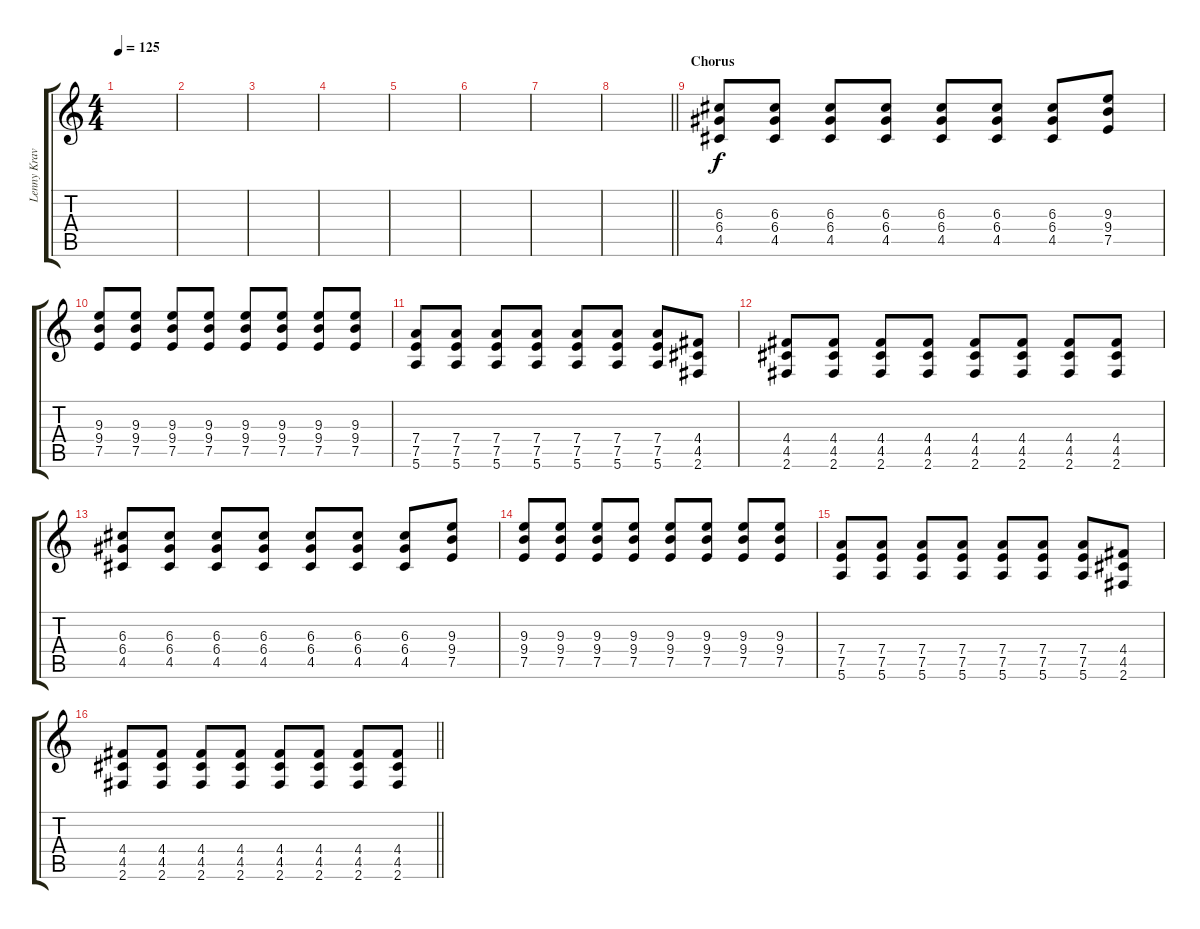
\track ("Lenny Kravitz" "Lenny Krav") {instrument overdrivenguitar}
\staff {score tabs}
\tuning (E4 B3 G3 D3 A2 E2) {hide}
\ts (4 4)
\tempo 125
\clef g2
\ks c
|
|
|
|
|
|
|
\barLineRight lightlight
|
\section ("" "Chorus")
(6.3 6.4 4.5).8 (6.3 6.4 4.5).8 (6.3 6.4 4.5).8 (6.3 6.4 4.5).8 (6.3 6.4 4.5).8 (6.3 6.4 4.5).8 (6.3 6.4 4.5).8 (9.3 9.4 7.5).8 |
(9.3 9.4 7.5).8 (9.3 9.4 7.5).8 (9.3 9.4 7.5).8 (9.3 9.4 7.5).8 (9.3 9.4 7.5).8 (9.3 9.4 7.5).8 (9.3 9.4 7.5).8 (9.3 9.4 7.5).8 |
(7.4 7.5 5.6).8 (7.4 7.5 5.6).8 (7.4 7.5 5.6).8 (7.4 7.5 5.6).8 (7.4 7.5 5.6).8 (7.4 7.5 5.6).8 (7.4 7.5 5.6).8 (4.4 4.5 2.6).8 |
(4.4 4.5 2.6).8 (4.4 4.5 2.6).8 (4.4 4.5 2.6).8 (4.4 4.5 2.6).8 (4.4 4.5 2.6).8 (4.4 4.5 2.6).8 (4.4 4.5 2.6).8 (4.4 4.5 2.6).8 |
(6.3 6.4 4.5).8 (6.3 6.4 4.5).8 (6.3 6.4 4.5).8 (6.3 6.4 4.5).8 (6.3 6.4 4.5).8 (6.3 6.4 4.5).8 (6.3 6.4 4.5).8 (9.3 9.4 7.5).8 |
(9.3 9.4 7.5).8 (9.3 9.4 7.5).8 (9.3 9.4 7.5).8 (9.3 9.4 7.5).8 (9.3 9.4 7.5).8 (9.3 9.4 7.5).8 (9.3 9.4 7.5).8 (9.3 9.4 7.5).8 |
(7.4 7.5 5.6).8 (7.4 7.5 5.6).8 (7.4 7.5 5.6).8 (7.4 7.5 5.6).8 (7.4 7.5 5.6).8 (7.4 7.5 5.6).8 (7.4 7.5 5.6).8 (4.4 4.5 2.6).8 |
\barLineRight lightlight
(4.4 4.5 2.6).8 (4.4 4.5 2.6).8 (4.4 4.5 2.6).8 (4.4 4.5 2.6).8 (4.4 4.5 2.6).8 (4.4 4.5 2.6).8 (4.4 4.5 2.6).8 (4.4 4.5 2.6).8
